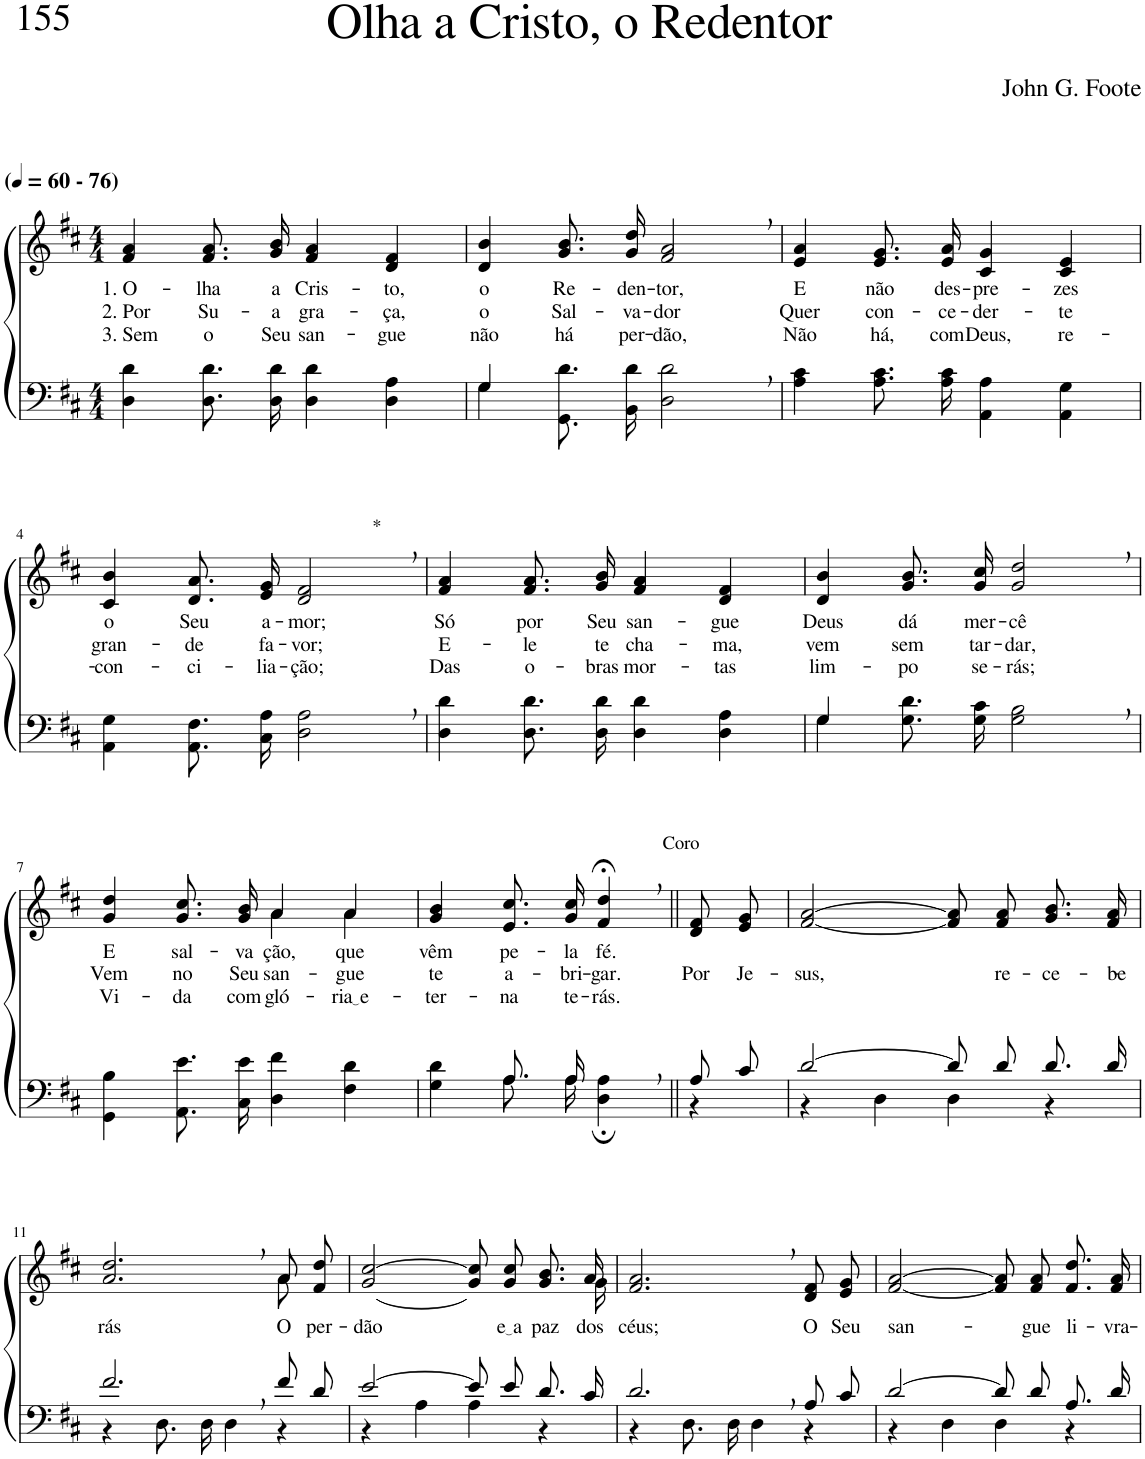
**kern	**kern	**text	**text	**text
*part2	*part1	*part1	*part1	*part1
*staff2	*staff1	*staff1	*staff1	*staff1
*I"Parte III e IV	*I"Parte I e II	*	*	*
*clefF4	*clefG2	*	*	*
*Trd1c2	*Trd1c2	*	*	*
*k[f#c#]	*k[f#c#]	*	*	*
*M4/4	*M4/4	*	*	*
*MM60	*MM60	*	*	*
=1	=1	=1	=1	=1
!	!LO:TX:a:B:t=(	!	!	!
!	!LO:TX:a:B:t=- 76)	!	!	!
!	!	!LO:LY:b	!LO:LY:b	!LO:LY:b
4D\ 4d\	4f#/ 4a/	1. O-	2. Por	3. Sem
!	!	!LO:LY:b	!LO:LY:b	!LO:LY:b
8.D\ 8.d\L	8.f#/ 8.a/L	-lha	Su-	o
!	!	!LO:LY:b	!LO:LY:b	!LO:LY:b
16D\ 16d\Jk	16g/ 16b/Jk	a	-a	Seu
!	!	!LO:LY:b	!LO:LY:b	!LO:LY:b
4D\ 4d\	4f#/ 4a/	Cris-	gra-	san-
!	!	!LO:LY:b	!LO:LY:b	!LO:LY:b
4D\ 4A\	4d/ 4f#/	-to,	-ça,	-gue
=2	=2	=2	=2	=2
*^	*	*	*	*
!	!	!	!LO:LY:b	!LO:LY:b	!LO:LY:b
4G/	4G\	4d/ 4b/	o	o	não
!	!	!	!LO:LY:b	!LO:LY:b	!LO:LY:b
2.ryy	8.GG\ 8.d\L	8.g\ 8.b\L	Re-	Sal-	há
!	!	!	!LO:LY:b	!LO:LY:b	!LO:LY:b
.	16BB\ 16d\Jk	16g\ 16dd\Jk	-den-	-va-	per-
!	!	!	!LO:LY:b	!LO:LY:b	!LO:LY:b
.	2D\ 2d\	2f#/, 2a/,	-tor,	-dor	-dão,
=3	=3	=3	=3	=3	=3
!	!	!	!LO:LY:b	!LO:LY:b	!LO:LY:b
*v	*v	*	*	*	*
4A\ 4c#\	4e/ 4a/	E	Quer	Não
!	!	!LO:LY:b	!LO:LY:b	!LO:LY:b
8.A\ 8.c#\L	8.e/ 8.g/L	não	con-	há,
!	!	!LO:LY:b	!LO:LY:b	!LO:LY:b
16A\ 16c#\Jk	16e/ 16a/Jk	des-	-ce-	com
!	!	!LO:LY:b	!LO:LY:b	!LO:LY:b
4AA\ 4A\	4c#/ 4g/	-pre-	-der-	Deus,
!	!	!LO:LY:b	!LO:LY:b	!LO:LY:b
4AA\ 4G\	4c#/ 4e/	-zes	-te	re-
!!LO:LB:g=z
=4	=4	=4	=4	=4
!	!	!LO:LY:b	!LO:LY:b	!LO:LY:b
4AA\ 4G\	4c#/ 4b/	o	gran-	-con-
!	!	!LO:LY:b	!LO:LY:b	!LO:LY:b
8.AA\ 8.F#\L	8.d/ 8.a/L	Seu	-de	-ci-
!	!	!LO:LY:b	!LO:LY:b	!LO:LY:b
16C#\ 16A\Jk	16e/ 16g/Jk	a-	fa-	-lia-
!	!LO:TX:a:t=*	!	!	!
!	!	!LO:LY:b	!LO:LY:b	!LO:LY:b
2D\, 2A\,	2d/, 2f#/,	-mor;	-vor;	-ção;
=5	=5	=5	=5	=5
!	!	!LO:LY:b	!LO:LY:b	!LO:LY:b
4D\ 4d\	4f#/ 4a/	Só	E-	Das
!	!	!LO:LY:b	!LO:LY:b	!LO:LY:b
8.D\ 8.d\L	8.f#/ 8.a/L	por	-le	o-
!	!	!LO:LY:b	!LO:LY:b	!LO:LY:b
16D\ 16d\Jk	16g/ 16b/Jk	Seu	te	-bras
!	!	!LO:LY:b	!LO:LY:b	!LO:LY:b
4D\ 4d\	4f#/ 4a/	san-	cha-	mor-
!	!	!LO:LY:b	!LO:LY:b	!LO:LY:b
4D\ 4A\	4d/ 4f#/	-gue	-ma,	-tas
=6	=6	=6	=6	=6
*^	*	*	*	*
!	!	!	!LO:LY:b	!LO:LY:b	!LO:LY:b
4G\	4G/	4d/ 4b/	Deus	vem	lim-
!	!	!	!LO:LY:b	!LO:LY:b	!LO:LY:b
8.G\ 8.d\L	2.ryy	8.g/ 8.b/L	dá	sem	-po
!	!	!	!LO:LY:b	!LO:LY:b	!LO:LY:b
16G\ 16c#\Jk	.	16g/ 16cc#/Jk	mer-	tar-	se-
!	!	!	!LO:LY:b	!LO:LY:b	!LO:LY:b
2G\, 2B\,	.	2g/, 2dd/,	-cê	-dar,	-rás;
*v	*v	*	*	*	*
!!LO:LB:g=z
=7	=7	=7	=7	=7
!	!	!LO:LY:b	!LO:LY:b	!LO:LY:b
*	*^	*	*	*
4GG\ 4B\	4g/ 4dd/	2ryy	E	Vem	Vi-
!	!	!	!LO:LY:b	!LO:LY:b	!LO:LY:b
8.AA\ 8.e\L	8.g/ 8.cc#/L	.	sal-	no	-da
!	!	!	!LO:LY:b	!LO:LY:b	!LO:LY:b
16C#\ 16e\Jk	16g/ 16b/Jk	.	-va-	Seu	com
!	!	!	!LO:LY:b	!LO:LY:b	!LO:LY:b
4D\ 4f#\	4a/	4a\	ção,	san-	gló-
!	!	!	!LO:LY:b	!LO:LY:b	!LO:LY:b
4F#\ 4d\	4a/	4a\	que	-gue	ria e
=8	=8	=8	=8	=8	=8
*^	*	*	*	*	*
!	!	!	!	!LO:LY:b	!LO:LY:b	!LO:LY:b
*	*	*v	*v	*	*	*
4ryy	4G\ 4d\	4g/ 4b/	vêm	te	-ter-
!	!	!	!LO:LY:b	!LO:LY:b	!LO:LY:b
8.A/L	8.A\L	8.e/ 8.cc#/L	pe-	a-	-na
!	!	!	!LO:LY:b	!LO:LY:b	!LO:LY:b
16A/Jk	16A\Jk	16g/ 16cc#/Jk	-la	-bri-	te-
!	!	!LO:TX:a:t=Coro	!	!	!
!	!	!	!LO:LY:b	!LO:LY:b	!LO:LY:b
4ryy	4D\; 4A\;	4f#/;<, 4dd/;<,	fé.	-gar.	-rás.
=9||	=9||	=9||	=9||	=9||	=9||
!	!	!	!	!LO:LY:b	!
8A/L	4r	8d/ 8f#/L	.	Por	.
!	!	!	!	!LO:LY:b	!
8c#/J	.	8e/ 8g/J	.	Je-	.
=10	=10	=10	=10	=10	=10
!	!	!	!	!LO:LY:b	!
[2d/	4r	[2f#/ [2a/	.	-sus,	.
.	4D\	.	.	.	.
8d/L]	4D\	8f#]/ 8a]/L	.	.	.
!	!	!	!	!LO:LY:b	!
8d/J	.	8f#/ 8a/J	.	re-	.
!	!	!	!	!LO:LY:b	!
8.d/L	4r	8.g/ 8.b/L	.	-ce-	.
!	!	!	!	!LO:LY:b	!
16d/Jk	.	16f#/ 16a/Jk	.	-be-	.
!!LO:LB:g=z
=11	=11	=11	=11	=11	=11
!	!	!	!LO:LY:b	!	!
*	*	*^	*	*	*
2.f#,/	4r	2.a/, 2.dd/,	2.ryy	rás	.	.
.	8.D\L	.	.	.	.	.
.	16D\Jk	.	.	.	.	.
.	4D\	.	.	.	.	.
!	!	!	!	!LO:LY:b	!	!
8f#/L	4r	8a\L	8a\	O	.	.
!	!	!	!	!LO:LY:b	!	!
8d/J	.	8f#\ 8dd\J	8ryy	per-	.	.
=12	=12	=12	=12	=12	=12	=12
!	!	!	!	!LO:LY:b	!	!
[2e/	4r	[2g/ [2cc#/	2...ryy	-dão	.	.
.	4A\	.	.	.	.	.
8e/L]	4A\	8g]/ 8cc#]/L	.	.	.	.
!	!	!	!	!LO:LY:b	!	!
8e/J	.	8g/ 8cc#/J	.	e a	.	.
!	!	!	!	!LO:LY:b	!	!
8.d/L	4r	8.g/ 8.b/L	.	paz	.	.
!	!	!	!	!LO:LY:b	!	!
16c#/Jk	.	16a/Jk	16g\	dos	.	.
=13	=13	=13	=13	=13	=13	=13
!	!	!	!	!LO:LY:b	!	!
*	*	*v	*v	*	*	*
2.d,/	4r	2.f#/, 2.a/,	céus;	.	.
.	8.D\L	.	.	.	.
.	16D\Jk	.	.	.	.
.	4D\	.	.	.	.
!	!	!	!LO:LY:b	!	!
8A/L	4r	8d/ 8f#/L	O	.	.
!	!	!	!LO:LY:b	!	!
8c#/J	.	8e/ 8g/J	Seu	.	.
=14	=14	=14	=14	=14	=14
!	!	!	!LO:LY:b	!	!
[2d/	4r	[2f#/ [2a/	san-	.	.
.	4D\	.	.	.	.
8d/L]	4D\	8f#]/ 8a]/L	.	.	.
!	!	!	!LO:LY:b	!	!
8d/J	.	8f#/ 8a/J	-gue	.	.
!	!	!	!LO:LY:b	!	!
8.A/L	4r	8.f#/ 8.dd/L	li-	.	.
!	!	!	!LO:LY:b	!	!
16d/Jk	.	16f#/ 16a/Jk	-vra-	.	.
*v	*v	*	*	*	*
=	=	=	=	=
*-	*-	*-	*-	*-
